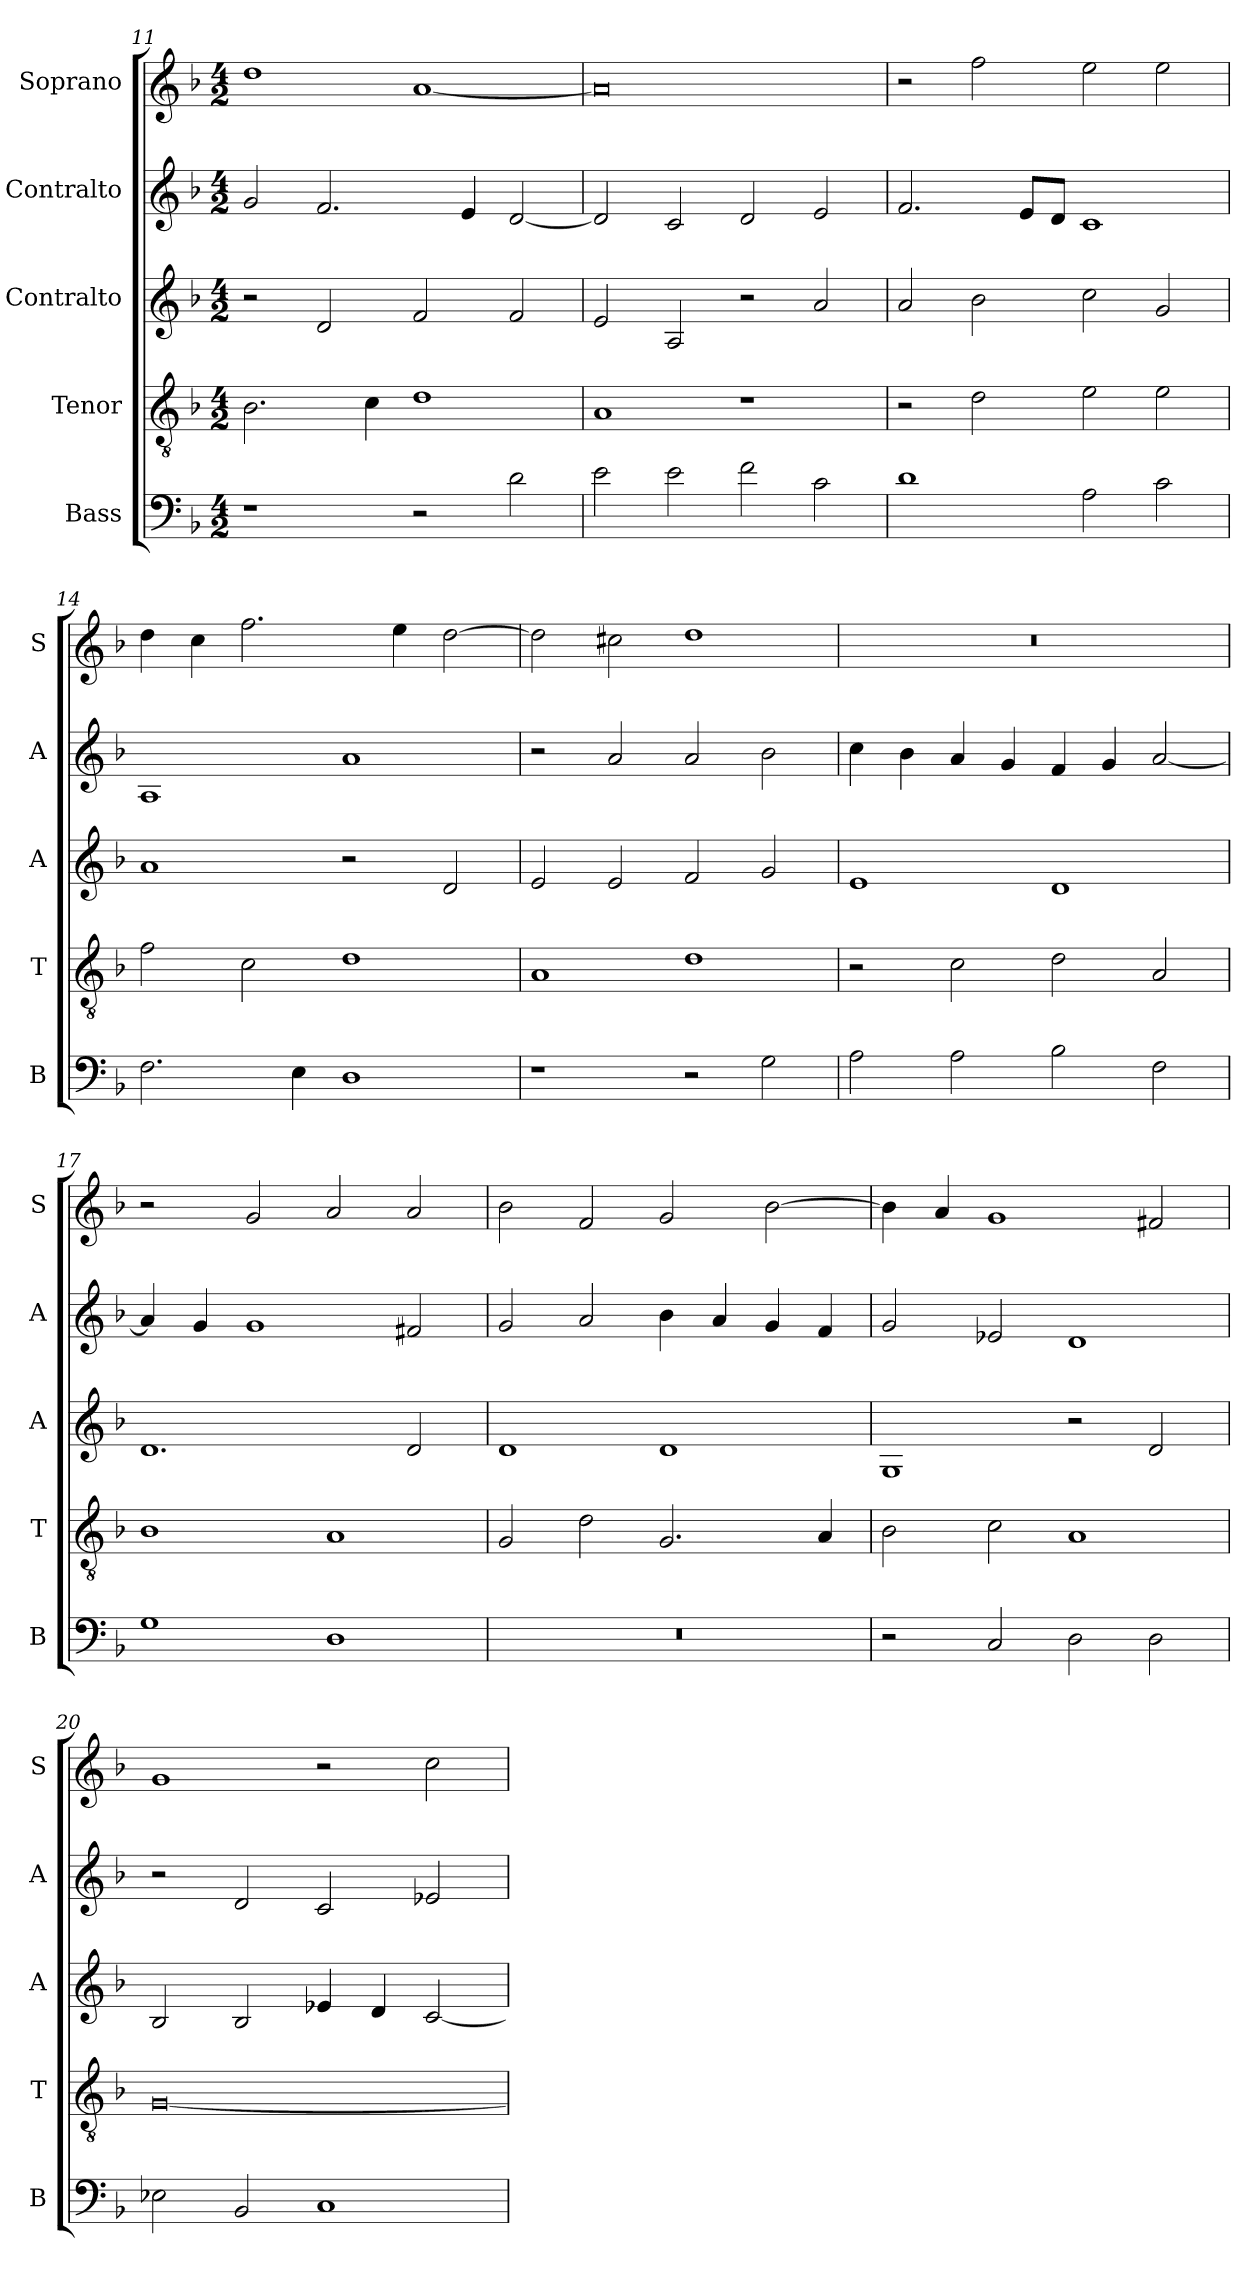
**kern	**kern	**kern	**kern	**kern
*part5	*part4	*part3	*part2	*part1
*staff5	*staff4	*staff3	*staff2	*staff1
*I"Bass	*I"Tenor	*I"Contralto	*I"Contralto	*I"Soprano
*I'B	*I'T	*I'A	*I'A	*I'S
*clefF4	*clefGv2	*clefG2	*clefG2	*clefG2
*k[b-]	*k[b-]	*k[b-]	*k[b-]	*k[b-]
*G:dor	*G:dor	*G:dor	*G:dor	*G:dor
*M4/2	*M4/2	*M4/2	*M4/2	*M4/2
=11	=11	=11	=11	=11
1r	2.B-	2r	2g	1dd
.	.	2d	2.f	.
.	4c	.	.	.
2r	1d	2f	.	[1a
.	.	.	4e	.
2d	.	2f	[2d	.
=12	=12	=12	=12	=12
2e	1A	2e	2d]	0a]
2e	.	2A	2c	.
2f	1r	2r	2d	.
2c	.	2a	2e	.
=13	=13	=13	=13	=13
1d	2r	2a	2.f	2r
.	2d	2b-	.	2ff
.	.	.	8e/L	.
.	.	.	8d/J	.
2A	2e	2cc	1c	2ee
2c	2e	2g	.	2ee
=14	=14	=14	=14	=14
2.F	2f	1a	1A	4dd
.	.	.	.	4cc
.	2c	.	.	2.ff
4E	.	.	.	.
1D	1d	2r	1a	.
.	.	.	.	4ee
.	.	2d	.	[2dd
=15	=15	=15	=15	=15
1r	1A	2e	2r	2dd]
.	.	2e	2a	2cc#X
2r	1d	2f	2a	1dd
2G	.	2g	2b-	.
=16	=16	=16	=16	=16
2A	2r	1e	4cc	0r
.	.	.	4b-	.
2A	2c	.	4a	.
.	.	.	4g	.
2B-	2d	1d	4f	.
.	.	.	4g	.
2F	2A	.	[2a	.
=17	=17	=17	=17	=17
1G	1B-	1.d	4a]	2r
.	.	.	4g	.
.	.	.	1g	2g
1D	1A	.	.	2a
.	.	2d	2f#X	2a
=18	=18	=18	=18	=18
0r	2G	1d	2g	2b-
.	2d	.	2a	2f
.	2.G	1d	4b-	2g
.	.	.	4a	.
.	.	.	4g	[2b-
.	4A	.	4f	.
=19	=19	=19	=19	=19
2r	2B-	1G	2g	4b-]
.	.	.	.	4a
2C	2c	.	2e-X	1g
2D	1A	2r	1d	.
2D	.	2d	.	2f#X
=20	=20	=20	=20	=20
2E-X	[0G	2B-	2r	1g
2BB-	.	2B-	2d	.
1C	.	4e-X	2c	2r
.	.	4d	.	.
.	.	[2c	2e-X	2cc
=	=	=	=	=
*-	*-	*-	*-	*-
